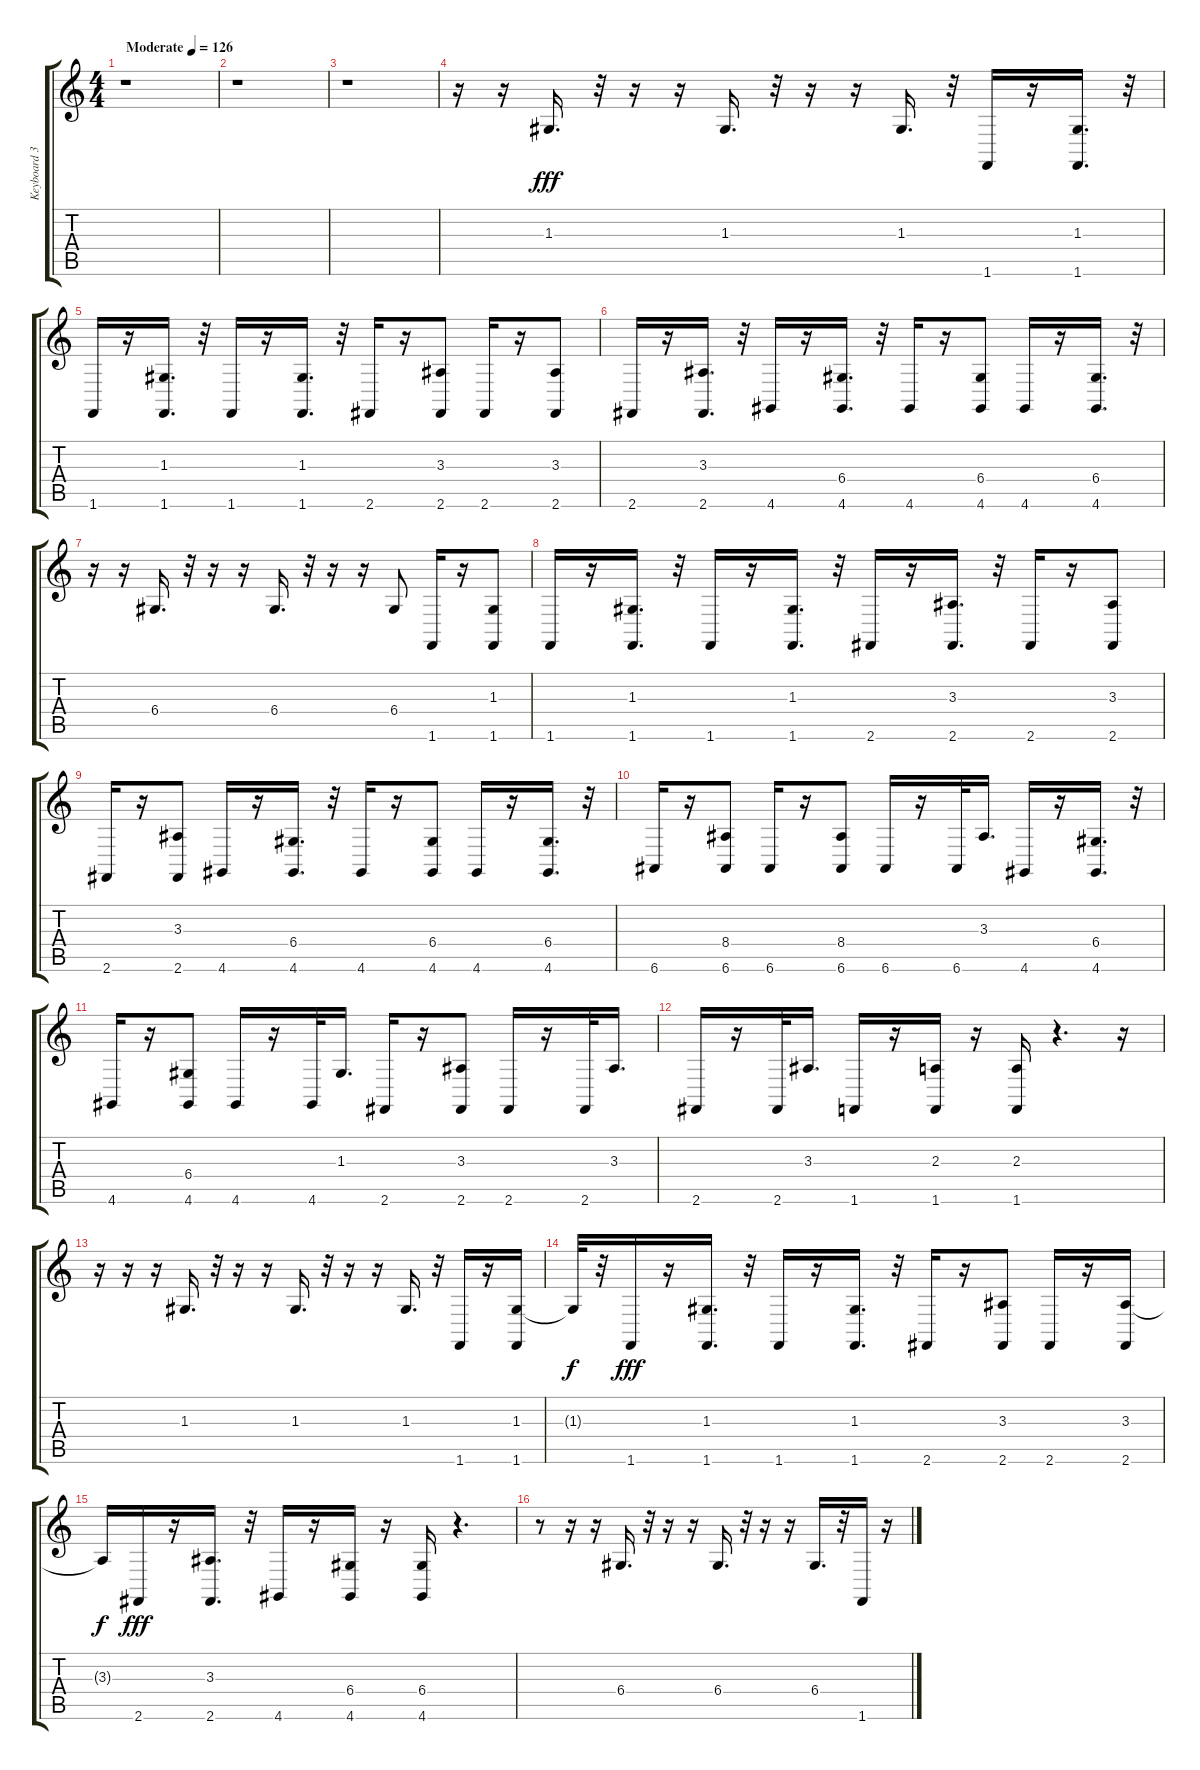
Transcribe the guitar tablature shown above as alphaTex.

\track ("Keyboard 3" "Keyboard 3") {instrument pizzicatostrings}
\staff {score tabs}
\tuning (E4 B3 G3 D3 A2 E2) {hide}
\ts (4 4)
\tempo (126 "Moderate")
\clef g2
\ks c
r.1{dy fff instrument pizzicatostrings} |
r.1 |
r.1 |
r.16 r.16 1.3.16{d} r.32 r.16 r.16 1.3.16{d} r.32 r.16 r.16 1.3.16{d} r.32 1.6.16 r.16 (1.3 1.6).16{d} r.32 |
1.6.16 r.16 (1.3 1.6).16{d} r.32 1.6.16 r.16 (1.3 1.6).16{d} r.32 2.6.16 r.16 (3.3 2.6).8 2.6.16 r.16 (3.3 2.6).8 |
2.6.16 r.16 (3.3 2.6).16{d} r.32 4.6.16 r.16 (6.4 4.6).16{d} r.32 4.6.16 r.16 (6.4 4.6).8 4.6.16 r.16 (6.4 4.6).16{d} r.32 |
r.16 r.16 6.4.16{d} r.32 r.16 r.16 6.4.16{d} r.32 r.16 r.16 6.4.8 1.6.16 r.16 (1.3 1.6).8 |
1.6.16 r.16 (1.3 1.6).16{d} r.32 1.6.16 r.16 (1.3 1.6).16{d} r.32 2.6.16 r.16 (3.3 2.6).16{d} r.32 2.6.16 r.16 (3.3 2.6).8 |
2.6.16 r.16 (3.3 2.6).8 4.6.16 r.16 (6.4 4.6).16{d} r.32 4.6.16 r.16 (6.4 4.6).8 4.6.16 r.16 (6.4 4.6).16{d} r.32 |
6.6.16 r.16 (8.4 6.6).8 6.6.16 r.16 (8.4 6.6).8 6.6.16 r.16 6.6.32 3.3.16{d} 4.6.16 r.16 (6.4 4.6).16{d} r.32 |
4.6.16 r.16 (6.4 4.6).8 4.6.16 r.16 4.6.32 1.3.16{d} 2.6.16 r.16 (3.3 2.6).8 2.6.16 r.16 2.6.32 3.3.16{d} |
2.6.16 r.16 2.6.32 3.3.16{d} 1.6.16 r.16 (2.3 1.6).16 r.16 (2.3 1.6).16 r.4{d} r.16 |
r.16 r.16 r.16 1.3.16{d} r.32 r.16 r.16 1.3.16{d} r.32 r.16 r.16 1.3.16{d} r.32 1.6.16 r.16 (1.3 1.6).16 |
1.3{t}.32{dy f} r.32 1.6.16{dy fff} r.16 (1.3 1.6).16{d} r.32 1.6.16 r.16 (1.3 1.6).16{d} r.32 2.6.16 r.16 (3.3 2.6).8 2.6.16 r.16 (3.3 2.6).16 |
3.3{t}.16{dy f} 2.6.16{dy fff} r.16 (3.3 2.6).16{d} r.32 4.6.16 r.16 (6.4 4.6).16 r.16 (6.4 4.6).16 r.4{d} |
r.8 r.16 r.16 6.4.16{d} r.32 r.16 r.16 6.4.16{d} r.32 r.16 r.16 6.4.16{d} r.32 1.6.16 r.16
